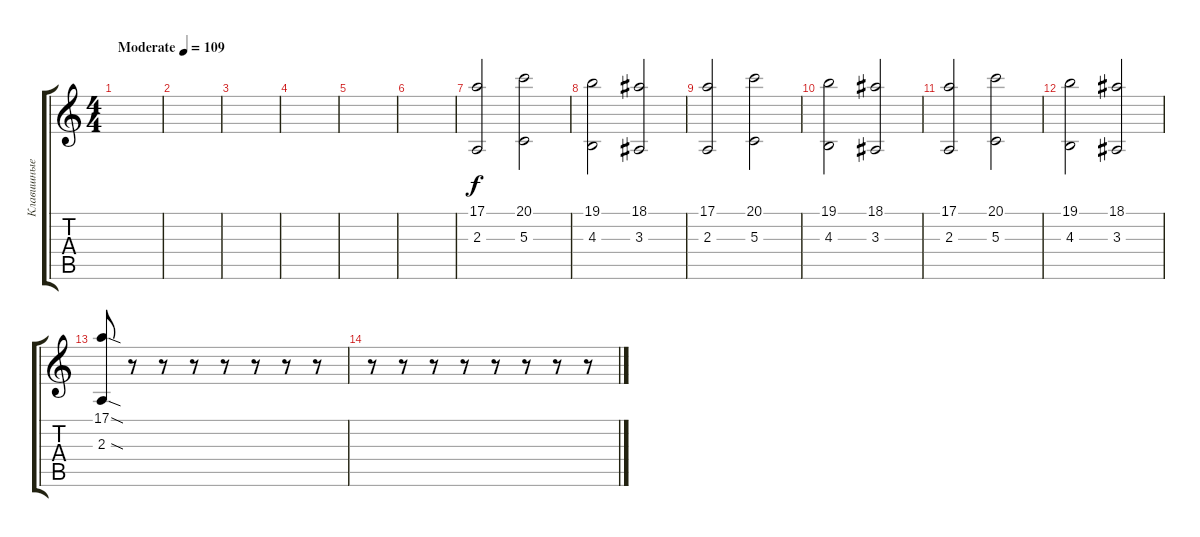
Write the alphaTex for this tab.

\track ("Клавишные" "Клавишные") {instrument rockorgan}
\staff {score tabs}
\tuning (E4 B3 G3 D3 A2 E2) {hide}
\ts (4 4)
\tempo (109 "Moderate")
\clef g2
\ks c
|
|
|
|
|
|
(17.1 2.3).2 (20.1 5.3).2 |
(19.1 4.3).2 (18.1 3.3).2 |
(17.1 2.3).2 (20.1 5.3).2 |
(19.1 4.3).2 (18.1 3.3).2 |
(17.1 2.3).2 (20.1 5.3).2 |
(19.1 4.3).2 (18.1 3.3).2 |
(17.1{sod} 2.3{sod}).8 r.8 r.8 r.8 r.8 r.8 r.8 r.8 |
r.8 r.8 r.8 r.8 r.8 r.8 r.8 r.8
